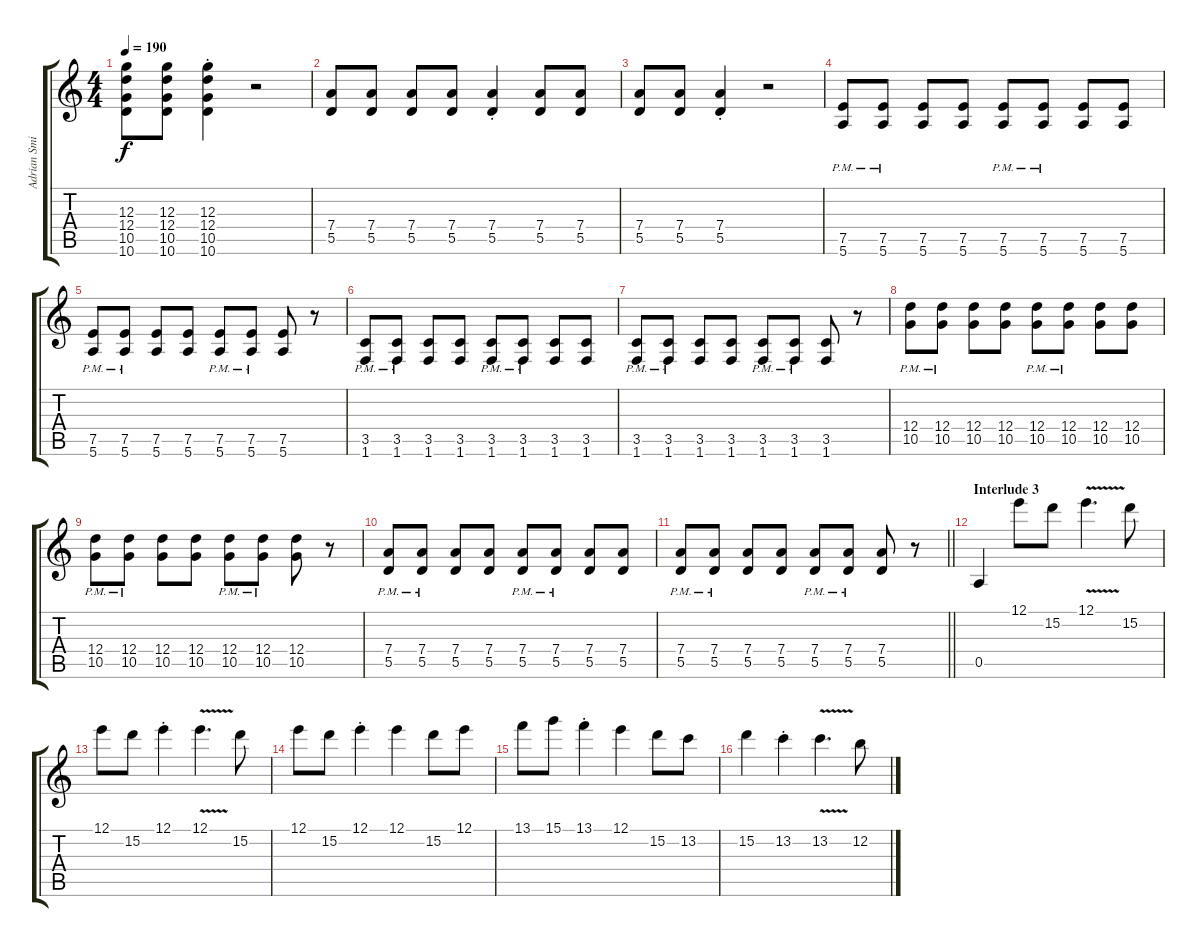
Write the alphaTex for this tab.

\track ("Adrian Smith" "Adrian Smi") {instrument overdrivenguitar}
\staff {score tabs}
\tuning (E4 B3 G3 D3 A2 E2) {hide}
\ts (4 4)
\tempo 190
\clef g2
\ks c
(12.3 12.4 10.5 10.6).8{dy f} (12.3 12.4 10.5 10.6).8 (12.3{st} 12.4{st} 10.5{st} 10.6{st}).4 r.2 |
(7.4 5.5).8 (7.4 5.5).8 (7.4 5.5).8 (7.4 5.5).8 (7.4{st} 5.5{st}).4 (7.4 5.5).8 (7.4 5.5).8 |
(7.4 5.5).8 (7.4 5.5).8 (7.4{st} 5.5{st}).4 r.2 |
(7.5{pm} 5.6{pm}).8 (7.5{pm} 5.6{pm}).8 (7.5 5.6).8 (7.5 5.6).8 (7.5{pm} 5.6{pm}).8 (7.5{pm} 5.6{pm}).8 (7.5 5.6).8 (7.5 5.6).8 |
(7.5{pm} 5.6{pm}).8 (7.5{pm} 5.6{pm}).8 (7.5 5.6).8 (7.5 5.6).8 (7.5{pm} 5.6{pm}).8 (7.5{pm} 5.6{pm}).8 (7.5 5.6).8 r.8 |
(3.5{pm} 1.6{pm}).8 (3.5{pm} 1.6{pm}).8 (3.5 1.6).8 (3.5 1.6).8 (3.5{pm} 1.6{pm}).8 (3.5{pm} 1.6{pm}).8 (3.5 1.6).8 (3.5 1.6).8 |
(3.5{pm} 1.6{pm}).8 (3.5{pm} 1.6{pm}).8 (3.5 1.6).8 (3.5 1.6).8 (3.5{pm} 1.6{pm}).8 (3.5{pm} 1.6{pm}).8 (3.5 1.6).8 r.8 |
(12.4{pm} 10.5{pm}).8 (12.4{pm} 10.5{pm}).8 (12.4 10.5).8 (12.4 10.5).8 (12.4{pm} 10.5{pm}).8 (12.4{pm} 10.5{pm}).8 (12.4 10.5).8 (12.4 10.5).8 |
(12.4{pm} 10.5{pm}).8 (12.4{pm} 10.5{pm}).8 (12.4 10.5).8 (12.4 10.5).8 (12.4{pm} 10.5{pm}).8 (12.4{pm} 10.5{pm}).8 (12.4 10.5).8 r.8 |
(7.4{pm} 5.5{pm}).8 (7.4{pm} 5.5{pm}).8 (7.4 5.5).8 (7.4 5.5).8 (7.4{pm} 5.5{pm}).8 (7.4{pm} 5.5{pm}).8 (7.4 5.5).8 (7.4 5.5).8 |
\barLineRight lightlight
(7.4{pm} 5.5{pm}).8 (7.4{pm} 5.5{pm}).8 (7.4 5.5).8 (7.4 5.5).8 (7.4{pm} 5.5{pm}).8 (7.4{pm} 5.5{pm}).8 (7.4 5.5).8 r.8 |
\section ("" "Interlude 3")
0.5.4 12.1.8 15.2.8 12.1{v}.4{d} 15.2.8 |
12.1.8 15.2.8 12.1{st}.4 12.1{v}.4{d} 15.2.8 |
12.1.8 15.2.8 12.1{st}.4 12.1.4 15.2.8 12.1.8 |
13.1.8 15.1.8 13.1{st}.4 12.1.4 15.2.8 13.2.8 |
15.2.4 13.2{st}.4 13.2{v}.4{d} 12.2.8
